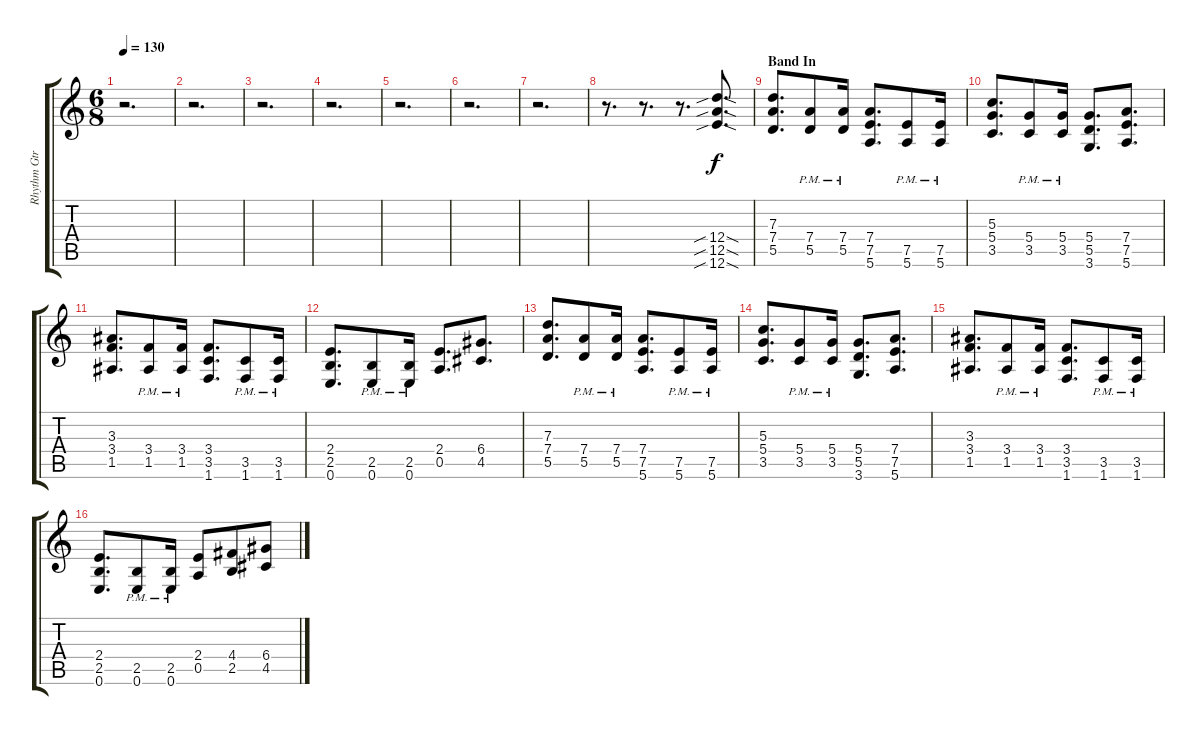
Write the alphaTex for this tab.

\track ("Rhythm Gtr. 2" "Rhythm Gtr") {instrument distortionguitar}
\staff {score tabs}
\tuning (E4 B3 G3 D3 A2 E2) {hide}
\ts (6 8)
\tempo 130
\clef g2
\ks c
r.2{d dy f instrument distortionguitar} |
r.2{d} |
r.2{d} |
r.2{d} |
r.2{d} |
r.2{d} |
r.2{d} |
r.8{d} r.8{d} r.8{d} (12.4{sib sod} 12.5{sib sod} 12.6{sib sod}).8{d} |
\section ("" "Band In")
(7.3 7.4 5.5).8{d} (7.4{pm} 5.5{pm}).8 (7.4{pm} 5.5{pm}).16 (7.4 7.5 5.6).8{d} (7.5{pm} 5.6{pm}).8 (7.5{pm} 5.6{pm}).16 |
(5.3 5.4 3.5).8{d} (5.4{pm} 3.5{pm}).8 (5.4{pm} 3.5{pm}).16 (5.4 5.5 3.6).8{d} (7.4 7.5 5.6).8{d} |
(3.3 3.4 1.5).8{d} (3.4{pm} 1.5{pm}).8 (3.4{pm} 1.5{pm}).16 (3.4 3.5 1.6).8{d} (3.5{pm} 1.6{pm}).8 (3.5{pm} 1.6{pm}).16 |
(2.4 2.5 0.6).8{d} (2.5{pm} 0.6{pm}).8 (2.5{pm} 0.6{pm}).16 (2.4 0.5).8{d} (6.4 4.5).8{d} |
(7.3 7.4 5.5).8{d} (7.4{pm} 5.5{pm}).8 (7.4{pm} 5.5{pm}).16 (7.4 7.5 5.6).8{d} (7.5{pm} 5.6{pm}).8 (7.5{pm} 5.6{pm}).16 |
(5.3 5.4 3.5).8{d} (5.4{pm} 3.5{pm}).8 (5.4{pm} 3.5{pm}).16 (5.4 5.5 3.6).8{d} (7.4 7.5 5.6).8{d} |
(3.3 3.4 1.5).8{d} (3.4{pm} 1.5{pm}).8 (3.4{pm} 1.5{pm}).16 (3.4 3.5 1.6).8{d} (3.5{pm} 1.6{pm}).8 (3.5{pm} 1.6{pm}).16 |
(2.4 2.5 0.6).8{d} (2.5{pm} 0.6{pm}).8 (2.5{pm} 0.6{pm}).16 (2.4 0.5).8 (4.4 2.5).8 (6.4 4.5).8
